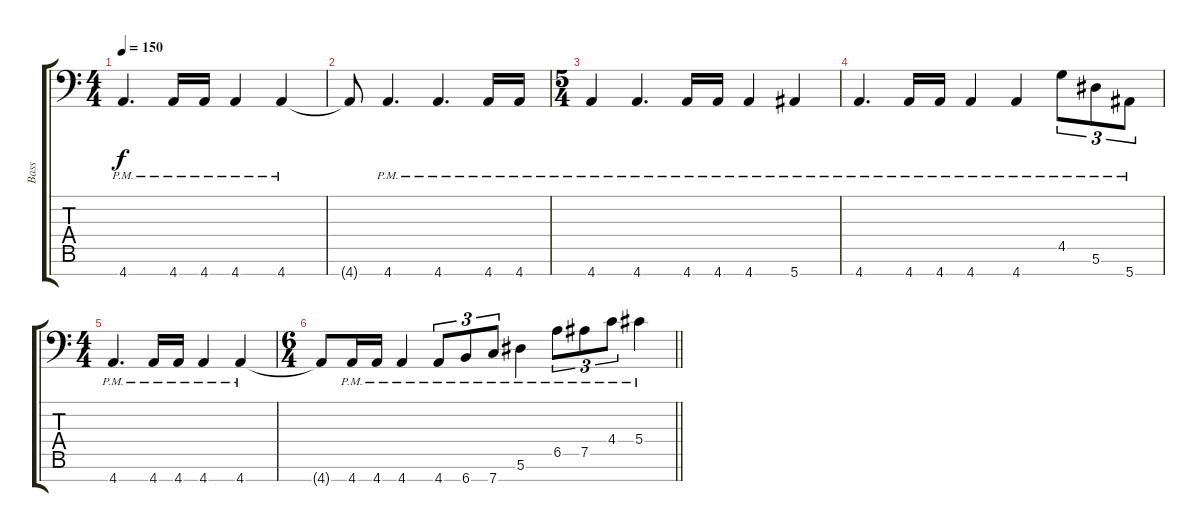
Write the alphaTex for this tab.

\track ("Bass" "Bass") {instrument electricbassfinger}
\staff {score tabs}
\tuning (Bb3 F3 Db3 Ab2 Eb2 Bb1 F1) {hide}
\ts (4 4)
\tempo 150
\clef f4
\ks c
4.7{pm}.4{d dy f} 4.7{pm}.16 4.7{pm}.16 4.7{pm}.4 4.7{pm}.4 |
4.7{t}.8 4.7{pm}.4{d} 4.7{pm}.4{d} 4.7{pm}.16 4.7{pm}.16 |
\ts (5 4)
4.7{pm}.4 4.7{pm}.4{d} 4.7{pm}.16 4.7{pm}.16 4.7{pm}.4 5.7{pm}.4 |
4.7{pm}.4{d} 4.7{pm}.16 4.7{pm}.16 4.7{pm}.4 4.7{pm}.4 4.5{pm}.8{tu (3 2)} 5.6{pm}.8{tu (3 2)} 5.7{pm}.8{tu (3 2)} |
\ts (4 4)
4.7{pm}.4{d} 4.7{pm}.16 4.7{pm}.16 4.7{pm}.4 4.7{pm}.4 |
\ts (6 4)
\barLineRight lightlight
4.7{t}.8 4.7{pm}.16 4.7{pm}.16 4.7{pm}.4 4.7{pm}.8{tu (3 2)} 6.7{pm}.8{tu (3 2)} 7.7{pm}.8{tu (3 2)} 5.6{pm}.4 6.5{pm}.8{tu (3 2)} 7.5{pm}.8{tu (3 2)} 4.4{pm}.8{tu (3 2)} 5.4{pm}.4
